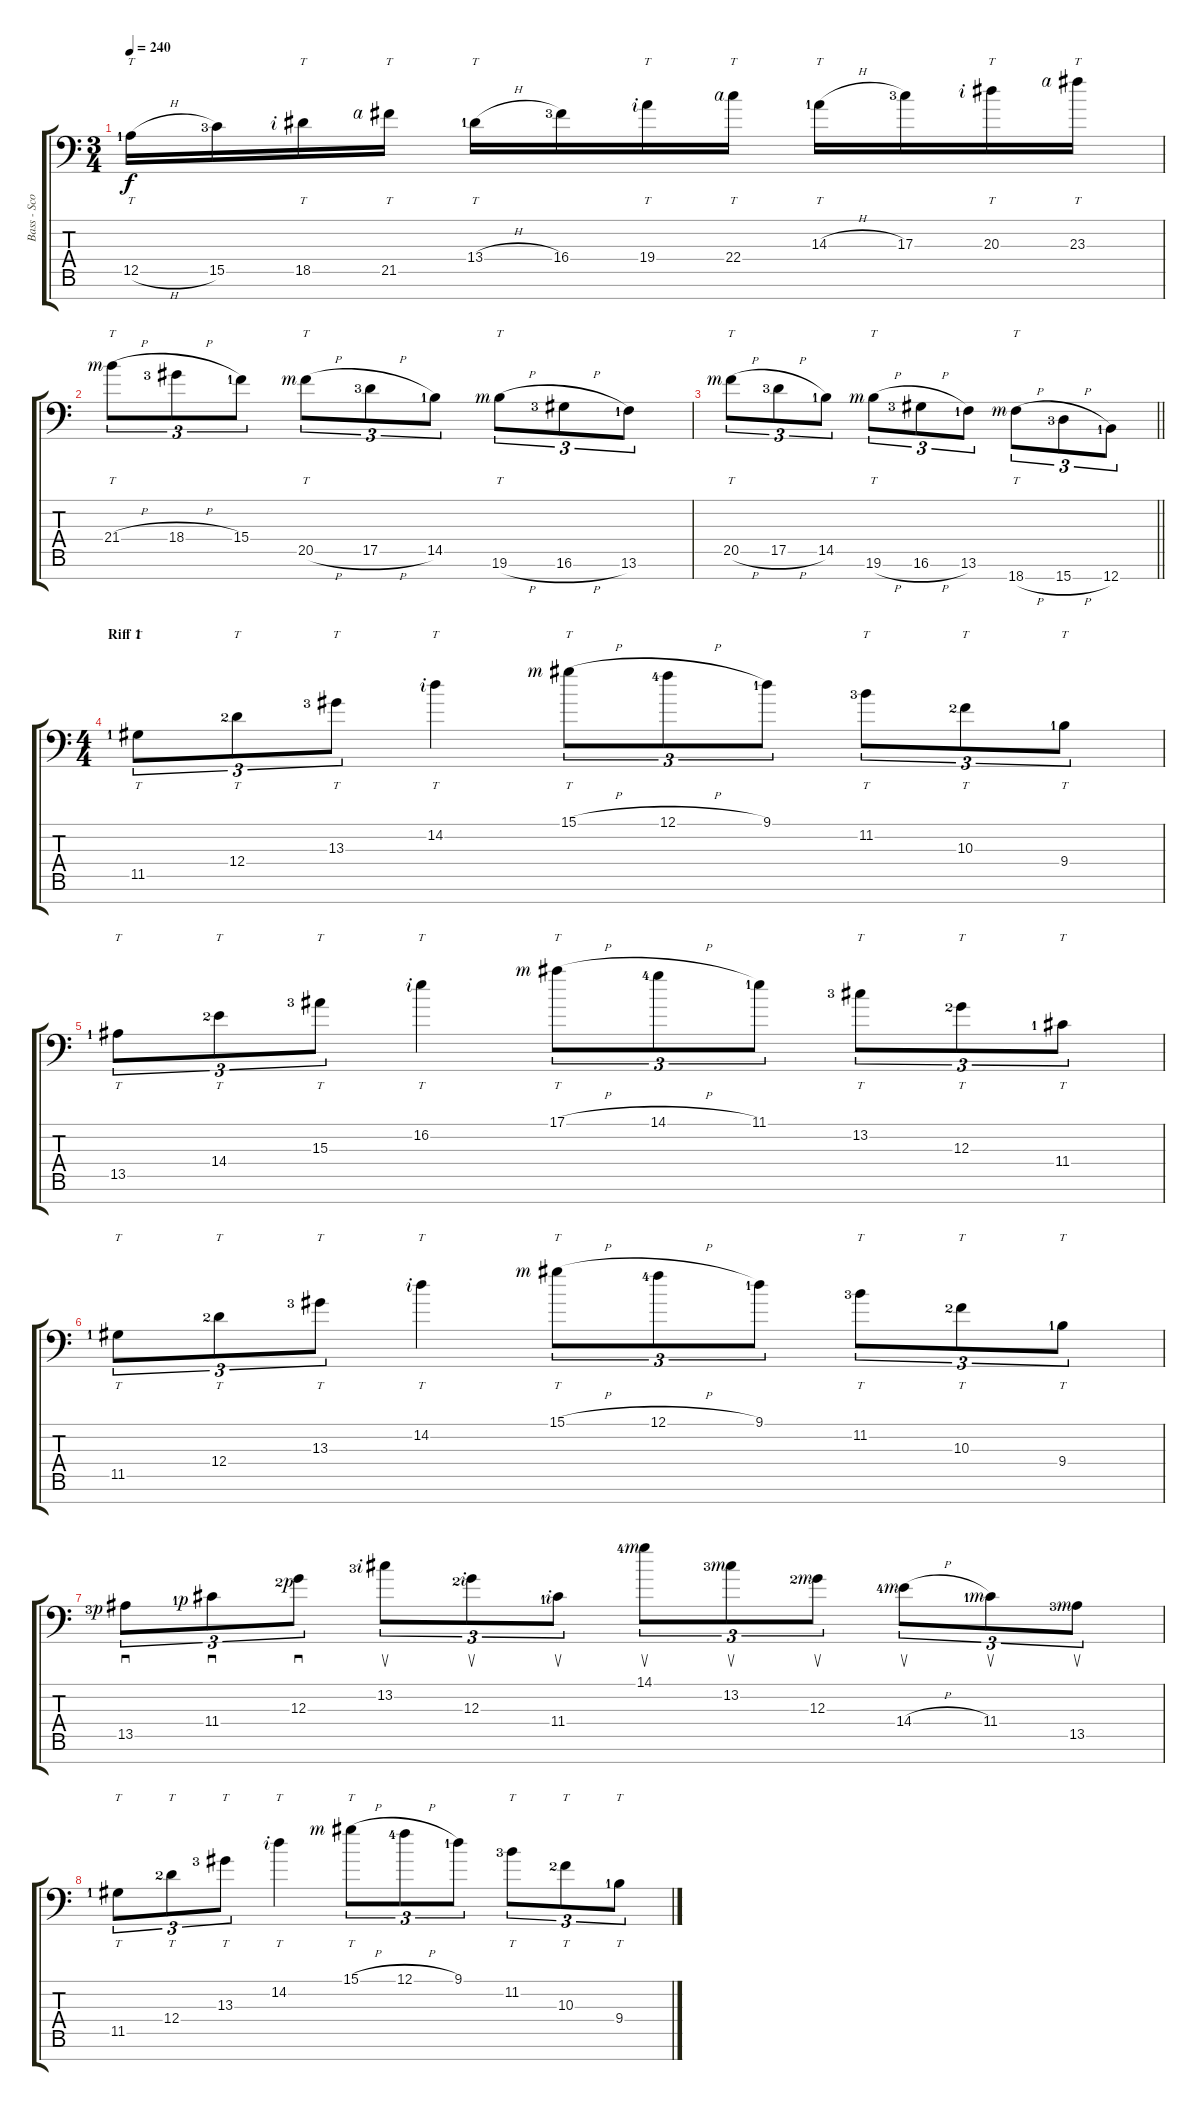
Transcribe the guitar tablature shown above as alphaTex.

\track ("Bass - Scott Plummer" "Bass - Sco") {instrument electricbassfinger}
\staff {score tabs}
\tuning (F3 C3 G2 D2 A1 E1 B0) {hide}
\ts (3 4)
\tempo 240
\clef f4
\ks c
12.5{h lf 2}.16{tt dy f} 15.5{lf 4}.16 18.5{rf 2}.16{tt} 21.5{rf 4}.16{tt} 13.4{h lf 2}.16{tt} 16.4{lf 4}.16 19.4{rf 2}.16{tt} 22.4{rf 4}.16{tt} 14.3{h lf 2}.16{tt} 17.3{lf 4}.16 20.3{rf 2}.16{tt} 23.3{rf 4}.16{tt} |
21.4{h rf 3}.8{tt tu (3 2)} 18.4{h lf 4}.8{tu (3 2)} 15.4{lf 2}.8{tu (3 2)} 20.5{h rf 3}.8{tt tu (3 2)} 17.5{h lf 4}.8{tu (3 2)} 14.5{lf 2}.8{tu (3 2)} 19.6{h rf 3}.8{tt tu (3 2)} 16.6{h lf 4}.8{tu (3 2)} 13.6{lf 2}.8{tu (3 2)} |
\barLineRight lightlight
20.5{h rf 3}.8{tt tu (3 2)} 17.5{h lf 4}.8{tu (3 2)} 14.5{lf 2}.8{tu (3 2)} 19.6{h rf 3}.8{tt tu (3 2)} 16.6{h lf 4}.8{tu (3 2)} 13.6{lf 2}.8{tu (3 2)} 18.7{h rf 3}.8{tt tu (3 2)} 15.7{h lf 4}.8{tu (3 2)} 12.7{lf 2}.8{tu (3 2)} |
\ts (4 4)
\section ("" "Riff 1")
11.5{lf 2}.8{tt tu (3 2)} 12.4{lf 3}.8{tt tu (3 2)} 13.3{lf 4}.8{tt tu (3 2)} 14.2{rf 2}.4{tt} 15.1{h rf 3}.8{tt tu (3 2)} 12.1{h lf 5}.8{tu (3 2)} 9.1{lf 2}.8{tu (3 2)} 11.2{lf 4}.8{tt tu (3 2)} 10.3{lf 3}.8{tt tu (3 2)} 9.4{lf 2}.8{tt tu (3 2)} |
13.5{lf 2}.8{tt tu (3 2)} 14.4{lf 3}.8{tt tu (3 2)} 15.3{lf 4}.8{tt tu (3 2)} 16.2{rf 2}.4{tt} 17.1{h rf 3}.8{tt tu (3 2)} 14.1{h lf 5}.8{tu (3 2)} 11.1{lf 2}.8{tu (3 2)} 13.2{lf 4}.8{tt tu (3 2)} 12.3{lf 3}.8{tt tu (3 2)} 11.4{lf 2}.8{tt tu (3 2)} |
11.5{lf 2}.8{tt tu (3 2)} 12.4{lf 3}.8{tt tu (3 2)} 13.3{lf 4}.8{tt tu (3 2)} 14.2{rf 2}.4{tt} 15.1{h rf 3}.8{tt tu (3 2)} 12.1{h lf 5}.8{tu (3 2)} 9.1{lf 2}.8{tu (3 2)} 11.2{lf 4}.8{tt tu (3 2)} 10.3{lf 3}.8{tt tu (3 2)} 9.4{lf 2}.8{tt tu (3 2)} |
13.5{lf 4 rf 1}.8{sd tu (3 2)} 11.4{lf 2 rf 1}.8{sd tu (3 2)} 12.3{lf 3 rf 1}.8{sd tu (3 2)} 13.2{lf 4 rf 2}.8{su tu (3 2)} 12.3{lf 3 rf 2}.8{su tu (3 2)} 11.4{lf 2 rf 2}.8{su tu (3 2)} 14.1{lf 5 rf 3}.8{su tu (3 2)} 13.2{lf 4 rf 3}.8{su tu (3 2)} 12.3{lf 3 rf 3}.8{su tu (3 2)} 14.4{h lf 5 rf 3}.8{su tu (3 2)} 11.4{lf 2 rf 3}.8{su tu (3 2)} 13.5{lf 4 rf 3}.8{su tu (3 2)} |
11.5{lf 2}.8{tt tu (3 2)} 12.4{lf 3}.8{tt tu (3 2)} 13.3{lf 4}.8{tt tu (3 2)} 14.2{rf 2}.4{tt} 15.1{h rf 3}.8{tt tu (3 2)} 12.1{h lf 5}.8{tu (3 2)} 9.1{lf 2}.8{tu (3 2)} 11.2{lf 4}.8{tt tu (3 2)} 10.3{lf 3}.8{tt tu (3 2)} 9.4{lf 2}.8{tt tu (3 2)}
